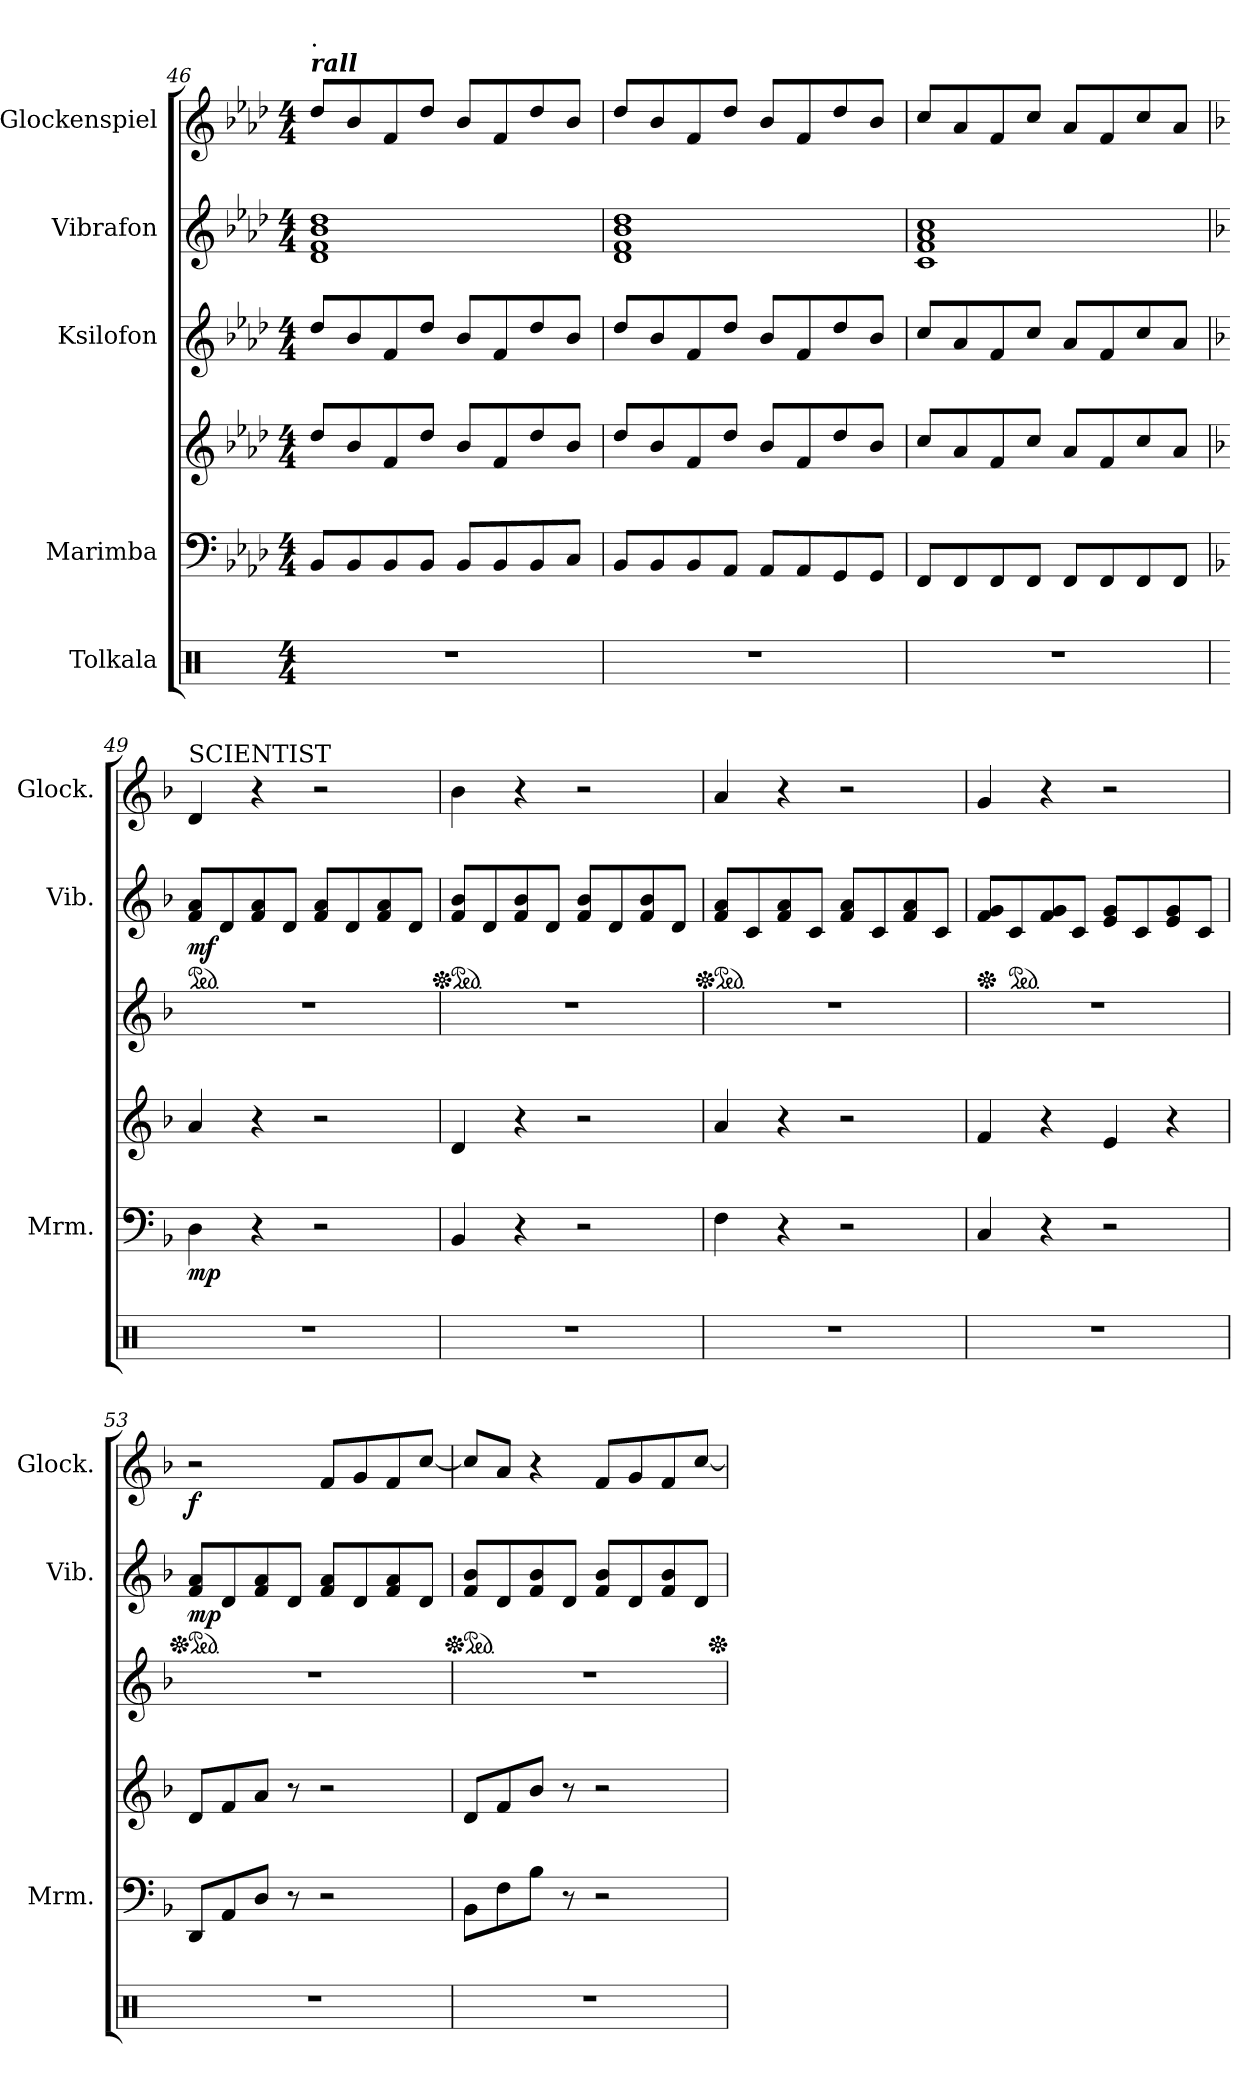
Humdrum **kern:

**kern	**kern	**kern	**dynam	**kern	**kern	**dynam	**kern	**dynam
*part5	*part4	*part4	*part4	*part3	*part2	*part2	*part1	*part1
*staff6	*staff5	*staff4	*staff4/5	*staff3	*staff2	*staff2	*staff1	*staff1
*I"Tolkala	*I"Marimba	*	*	*I"Ksilofon	*I"Vibrafon	*	*I"Glockenspiel	*
*	*I'Mrm.	*	*	*	*I'Vib.	*	*I'Glock.	*
*clefX	*clefF4	*clefG2	*	*clefG2	*clefG2	*	*clefG2	*
*	*	*	*	*ITrd-7c-12	*	*	*ITrd-14c-24	*
*k[]	*k[b-e-a-d-]	*k[b-e-a-d-]	*	*k[b-e-a-d-]	*k[b-e-a-d-]	*	*k[b-e-a-d-]	*
*M4/4	*M4/4	*M4/4	*	*M4/4	*M4/4	*	*M4/4	*
=46	=46	=46	=46	=46	=46	=46	=46	=46
!	!	!	!	!	!	!	!LO:TX:a:Bi:t=rall	!
!	!	!	!	!	!	!	!LO:TX:t=.	!
1r	8BB-/L	8dd-/L	.	8ddd-/L	1d- 1f 1b- 1dd-	.	8dddd-/L	.
.	8BB-/	8b-/	.	8bb-/	.	.	8bbb-/	.
.	8BB-/	8f/	.	8ff/	.	.	8fff/	.
.	8BB-/J	8dd-/J	.	8ddd-/J	.	.	8dddd-/J	.
.	8BB-/L	8b-/L	.	8bb-/L	.	.	8bbb-/L	.
.	8BB-/	8f/	.	8ff/	.	.	8fff/	.
.	8BB-/	8dd-/	.	8ddd-/	.	.	8dddd-/	.
.	8C/J	8b-/J	.	8bb-/J	.	.	8bbb-/J	.
=47	=47	=47	=47	=47	=47	=47	=47	=47
1r	8BB-/L	8dd-/L	.	8ddd-/L	1d- 1f 1b- 1dd-	.	8dddd-/L	.
.	8BB-/	8b-/	.	8bb-/	.	.	8bbb-/	.
.	8BB-/	8f/	.	8ff/	.	.	8fff/	.
.	8AA-/J	8dd-/J	.	8ddd-/J	.	.	8dddd-/J	.
.	8AA-/L	8b-/L	.	8bb-/L	.	.	8bbb-/L	.
.	8AA-/	8f/	.	8ff/	.	.	8fff/	.
.	8GG/	8dd-/	.	8ddd-/	.	.	8dddd-/	.
.	8GG/J	8b-/J	.	8bb-/J	.	.	8bbb-/J	.
!!LO:LB:g=z
=48	=48	=48	=48	=48	=48	=48	=48	=48
1r	8FF/L	8cc/L	.	8ccc/L	1c 1f 1a- 1cc	.	8cccc/L	.
.	8FF/	8a-/	.	8aa-/	.	.	8aaa-/	.
.	8FF/	8f/	.	8ff/	.	.	8fff/	.
.	8FF/J	8cc/J	.	8ccc/J	.	.	8cccc/J	.
.	8FF/L	8a-/L	.	8aa-/L	.	.	8aaa-/L	.
.	8FF/	8f/	.	8ff/	.	.	8fff/	.
.	8FF/	8cc/	.	8ccc/	.	.	8cccc/	.
.	8FF/J	8a-/J	.	8aa-/J	.	.	8aaa-/J	.
=49	=49	=49	=49	=49	=49	=49	=49	=49
*	*k[b-]	*k[b-]	*	*k[b-]	*k[b-]	*	*k[b-]	*
*	*	*	*	*	*ped	*	*	*
*	*	*	*	*	*	*	*MM80	*
!	!	!	!	!	!	!	!LO:TX:a:t=SCIENTIST	!
!	!	!	!LO:DY:b=2	!	!	!LO:DY:b	!	!
1r	4D\	4a/	mp	1r	8f/ 8a/L	mf	4ddd/	.
.	.	.	.	.	8d/	.	.	.
.	4r	4r	.	.	8f/ 8a/	.	4r	.
.	.	.	.	.	8d/J	.	.	.
.	2r	2r	.	.	8f/ 8a/L	.	2r	.
.	.	.	.	.	8d/	.	.	.
.	.	.	.	.	8f/ 8a/	.	.	.
.	.	.	.	.	8d/J	.	.	.
=50	=50	=50	=50	=50	=50	=50	=50	=50
*	*	*	*	*	*Xped	*	*	*
*	*	*	*	*	*ped	*	*	*
1r	4BB-/	4d/	.	1r	8f/ 8b-/L	.	4bbb-\	.
.	.	.	.	.	8d/	.	.	.
.	4r	4r	.	.	8f/ 8b-/	.	4r	.
.	.	.	.	.	8d/J	.	.	.
.	2r	2r	.	.	8f/ 8b-/L	.	2r	.
.	.	.	.	.	8d/	.	.	.
.	.	.	.	.	8f/ 8b-/	.	.	.
.	.	.	.	.	8d/J	.	.	.
=51	=51	=51	=51	=51	=51	=51	=51	=51
*	*	*	*	*	*Xped	*	*	*
*	*	*	*	*	*ped	*	*	*
1r	4F\	4a/	.	1r	8f/ 8a/L	.	4aaa/	.
.	.	.	.	.	8c/	.	.	.
.	4r	4r	.	.	8f/ 8a/	.	4r	.
.	.	.	.	.	8c/J	.	.	.
.	2r	2r	.	.	8f/ 8a/L	.	2r	.
.	.	.	.	.	8c/	.	.	.
.	.	.	.	.	8f/ 8a/	.	.	.
.	.	.	.	.	8c/J	.	.	.
!!LO:PB:g=z
=52	=52	=52	=52	=52	=52	=52	=52	=52
*	*	*	*	*	*Xped	*	*	*
1r	4C/	4f/	.	1r	8f/ 8g/L	.	4ggg/	.
*	*	*	*	*	*ped	*	*	*
.	.	.	.	.	8c/	.	.	.
.	4r	4r	.	.	8f/ 8g/	.	4r	.
.	.	.	.	.	8c/J	.	.	.
.	2r	4e/	.	.	8e/ 8g/L	.	2r	.
.	.	.	.	.	8c/	.	.	.
.	.	4r	.	.	8e/ 8g/	.	.	.
.	.	.	.	.	8c/J	.	.	.
=53	=53	=53	=53	=53	=53	=53	=53	=53
*	*	*	*	*	*Xped	*	*	*
*	*	*	*	*	*ped	*	*	*
!	!	!	!	!	!	!LO:DY:b	!	!LO:DY:b
1r	8DD/L	8d/L	.	1r	8f/ 8a/L	mp	2r	f
.	8AA/	8f/	.	.	8d/	.	.	.
.	8D/J	8a/J	.	.	8f/ 8a/	.	.	.
.	8r	8r	.	.	8d/J	.	.	.
.	2r	2r	.	.	8f/ 8a/L	.	8fff/L	.
.	.	.	.	.	8d/	.	8ggg/	.
.	.	.	.	.	8f/ 8a/	.	8fff/	.
.	.	.	.	.	8d/J	.	[8cccc/J	.
=54	=54	=54	=54	=54	=54	=54	=54	=54
*	*	*	*	*	*Xped	*	*	*
*	*	*	*	*	*ped	*	*	*
1r	8BB-\L	8d/L	.	1r	8f/ 8b-/L	.	8cccc/L]	.
.	8F\	8f/	.	.	8d/	.	8aaa/J	.
.	8B-\J	8b-/J	.	.	8f/ 8b-/	.	4r	.
.	8r	8r	.	.	8d/J	.	.	.
.	2r	2r	.	.	8f/ 8b-/L	.	8fff/L	.
.	.	.	.	.	8d/	.	8ggg/	.
.	.	.	.	.	8f/ 8b-/	.	8fff/	.
.	.	.	.	.	8d/J	.	[8cccc/J	.
*	*	*	*	*	*Xped	*	*	*
=	=	=	=	=	=	=	=	=
*-	*-	*-	*-	*-	*-	*-	*-	*-
